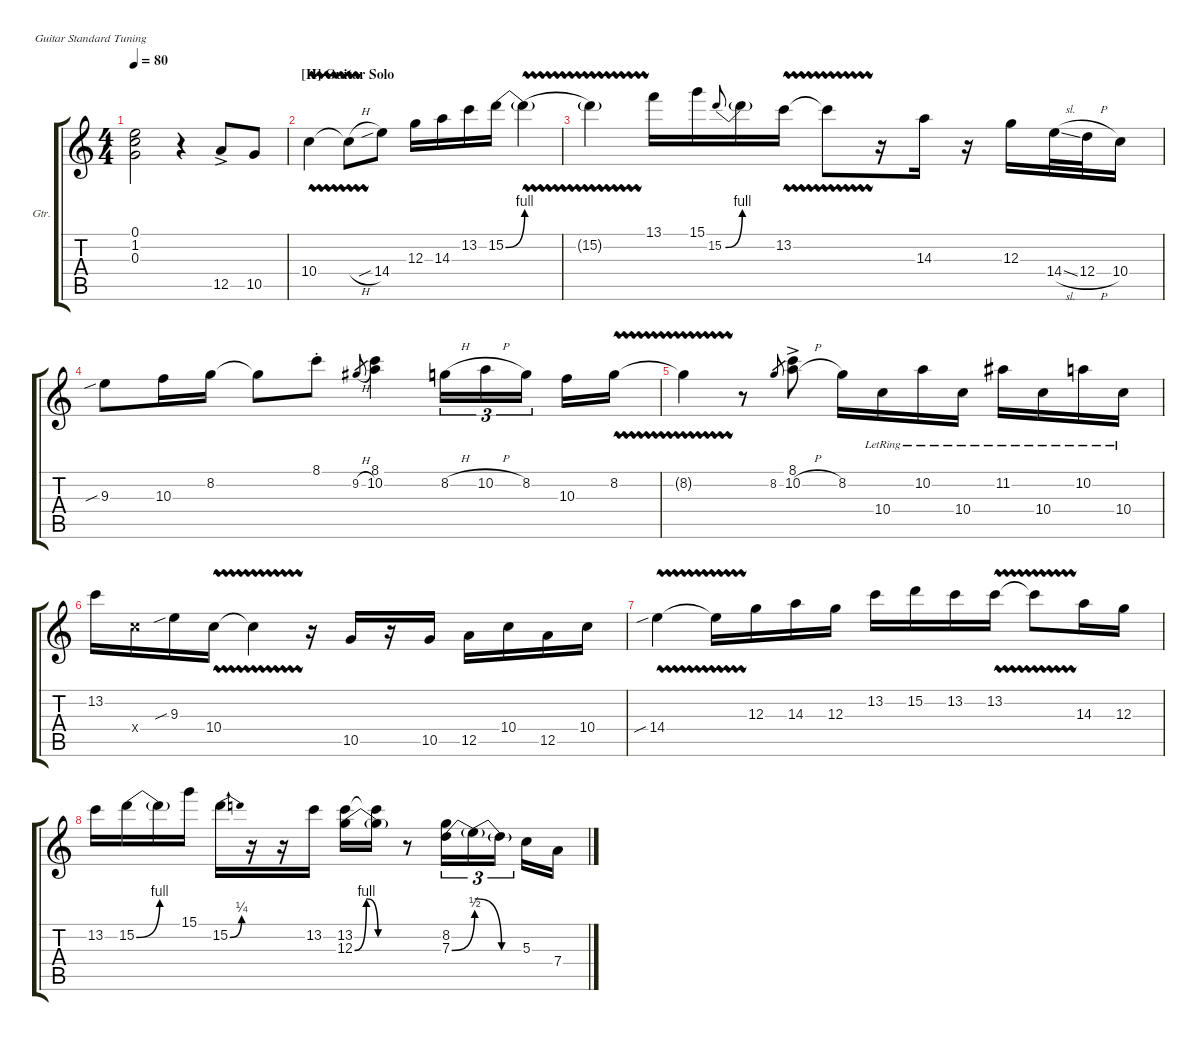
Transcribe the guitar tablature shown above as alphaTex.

\defaultSystemsLayout 4
\hideDynamics
\bracketExtendMode groupsimilarinstruments
\firstSystemTrackNameOrientation horizontal
\otherSystemsTrackNameOrientation horizontal
\track ("Guitar" "Gtr.") {multiBarRest instrument electricguitarclean}
\staff {score tabs}
\tuning (E4 B3 G3 D3 A2 E2)
\ts (4 4)
\tempo 80
\clef g2
\ks c
(0.1{t} 1.2{t} 0.3{t}).2{dy mf} r.4 12.5{ac}.8{dy ff} 10.5.8 |
\section ("H" "Guitar Solo")
\scale
0.516758 10.4{vw}.4 10.4{vw h t}.8 14.4{sib}.8 12.3.16 14.3.16 13.2.16 15.2{be (bend 20.4 0 60 4)}.16 15.2{be (hold 0 0 60 0) vw t}.4 |
\scale
0.483374 15.2{be (hold 0 0 60 0) vw t}.4 13.1.16 15.1.16 15.2{be (bend 22.2 0 60 4)}.8{gr onbeat} 15.2{be (hold 0 0 60 0) t}.16 13.2{vw}.16 13.2{vw t}.8 r.16 14.3.16 r.16 12.3.16 14.4{sl}.32 12.4{h}.32 10.4.16 |
\scale
0.518677 9.3{sib}.8 10.3.16 8.2.16 8.2{t}.8 8.1{st}.8 9.2{h}.8{gr} (8.1 10.2).4 8.2{h}.16{tu (3 2)} 10.2{h}.16{tu (3 2)} 8.2.16{tu (3 2) beam splitsecondary} 10.3.16 8.2{vw}.16 |
\scale
0.481405 8.2{vw t}.4 r.8 8.2.8{gr} (8.1 10.2{h ac}).8 8.2.16 10.4{lr}.16 10.2{lr}.16 10.4{lr}.16 11.2{lr}.16 10.4{lr}.16 10.2{lr}.16 10.4{lr}.16 |
\scale
0.518307 13.2.16 10.4{x}.16 9.3{sib}.16 10.4{vw}.16 10.4{vw t}.4 r.16 10.5.16 r.16 10.5.16 12.5.16 10.4.16 12.5.16 10.4.16 |
\scale
0.481648 14.4{vw sib}.4 14.4{vw t}.16 12.3.16 14.3.16 12.3.16 13.2.16 15.2.16 13.2.16 13.2{vw}.16 13.2{vw t}.8 14.3.16 12.3.16 |
\scale
0.520724 13.2.16 15.2{be (bend 17.4 0 60 4)}.16 15.2{be (hold 0 0 60 0) t}.16 15.1.16 15.2{be (bend 0 0 60 1)}.16 r.16 r.16 13.2.16 (13.2 12.3{be (bendrelease 0 0 30 4 30 4 60 0)}).16 (13.2{t} 12.3{be (hold 0 0 60 0) t}).16 r.8 (8.2 7.3{be (bend 0 0 59.4 2)}).16{tu (3 2)} 7.3{be (release 0 4 60 0) t}.16{tu (3 2)} 7.3{be (hold 0 0 60 0) t}.16{tu (3 2) beam splitsecondary} 5.3.16 7.4.16
